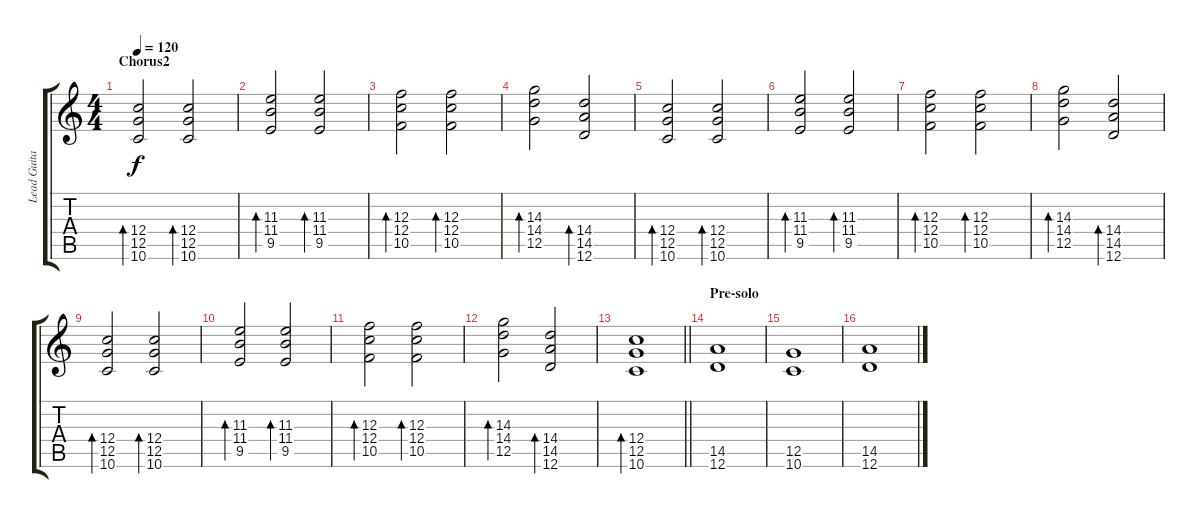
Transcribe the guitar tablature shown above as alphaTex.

\track ("Lead Guitar" "Lead Guita") {instrument distortionguitar}
\staff {score tabs}
\tuning (D4 A3 F3 C3 G2 D2) {hide}
\ts (4 4)
\section ("" "Chorus2")
\tempo 120
\clef g2
\ks c
(12.4 12.5 10.6).2{bd 60 dy f} (12.4 12.5 10.6).2{bd 60} |
(11.3 11.4 9.5).2{bd 60} (11.3 11.4 9.5).2{bd 60} |
(12.3 12.4 10.5).2{bd 60} (12.3 12.4 10.5).2{bd 60} |
(14.3 14.4 12.5).2{bd 60} (14.4 14.5 12.6).2{bd 60} |
(12.4 12.5 10.6).2{bd 60} (12.4 12.5 10.6).2{bd 60} |
(11.3 11.4 9.5).2{bd 60} (11.3 11.4 9.5).2{bd 60} |
(12.3 12.4 10.5).2{bd 60} (12.3 12.4 10.5).2{bd 60} |
(14.3 14.4 12.5).2{bd 60} (14.4 14.5 12.6).2{bd 60} |
(12.4 12.5 10.6).2{bd 60} (12.4 12.5 10.6).2{bd 60} |
(11.3 11.4 9.5).2{bd 60} (11.3 11.4 9.5).2{bd 60} |
(12.3 12.4 10.5).2{bd 60} (12.3 12.4 10.5).2{bd 60} |
(14.3 14.4 12.5).2{bd 60} (14.4 14.5 12.6).2{bd 60} |
\barLineRight lightlight
(12.4 12.5 10.6).1{bd 60} |
\section ("" "Pre-solo")
(14.5 12.6).1{instrument distortionguitar} |
(12.5 10.6).1 |
(14.5 12.6).1
